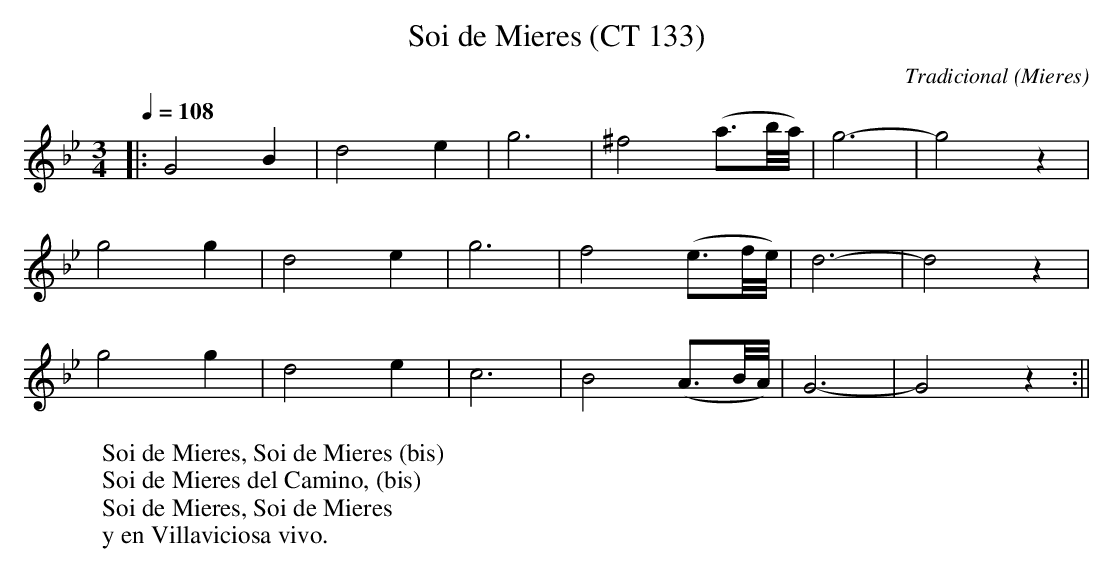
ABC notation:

X:1
T:Soi de Mieres (CT 133)
C:Tradicional
O:Mieres
M:3/4
L:1/8
Q:1/4=108
W:Soi de Mieres, Soi de Mieres (bis)
W:Soi de Mieres del Camino, (bis)
W:Soi de Mieres, Soi de Mieres
W:y en Villaviciosa vivo.
K:Gm
|:G4 B2|d4 e2|g6|^f4 (a3/2b/4a/4)|g6-|g4 z2|
g4 g2|d4 e2|g6|f4 (e3/2f/4e/4)|d6-|d4 z2|
g4 g2|d4 e2|c6|B4 (A3/2B/4A/4)|G6-|G4 z2:||
